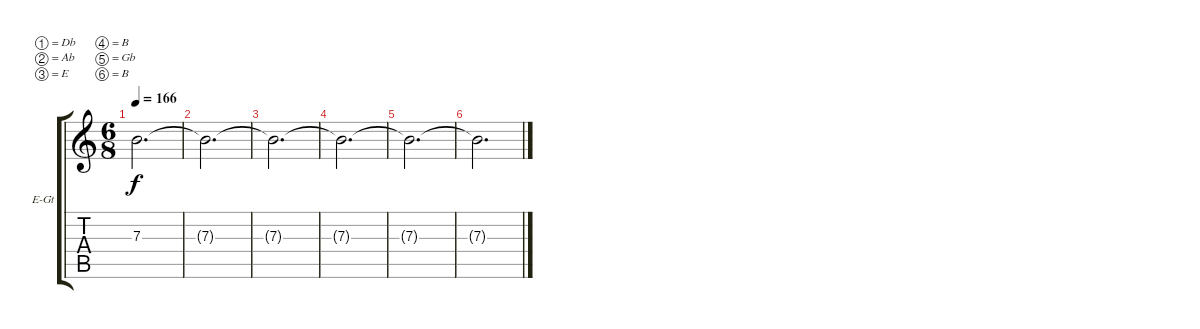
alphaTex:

\bracketExtendMode groupsimilarinstruments
\firstSystemTrackNameOrientation horizontal
\otherSystemsTrackNameOrientation horizontal
\track ("Lead guitar" "E-Gt") {instrument overdrivenguitar}
\staff {score tabs}
\tuning (Db4 Ab3 E3 B2 Gb2 B1)
\ts (6 8)
\tempo 166
\clef g2
\ks c
7.3{t}.2{d dy f} |
7.3{t}.2{d} |
7.3{t}.2{d} |
7.3{t}.2{d} |
7.3{t}.2{d} |
7.3{t}.2{d}
